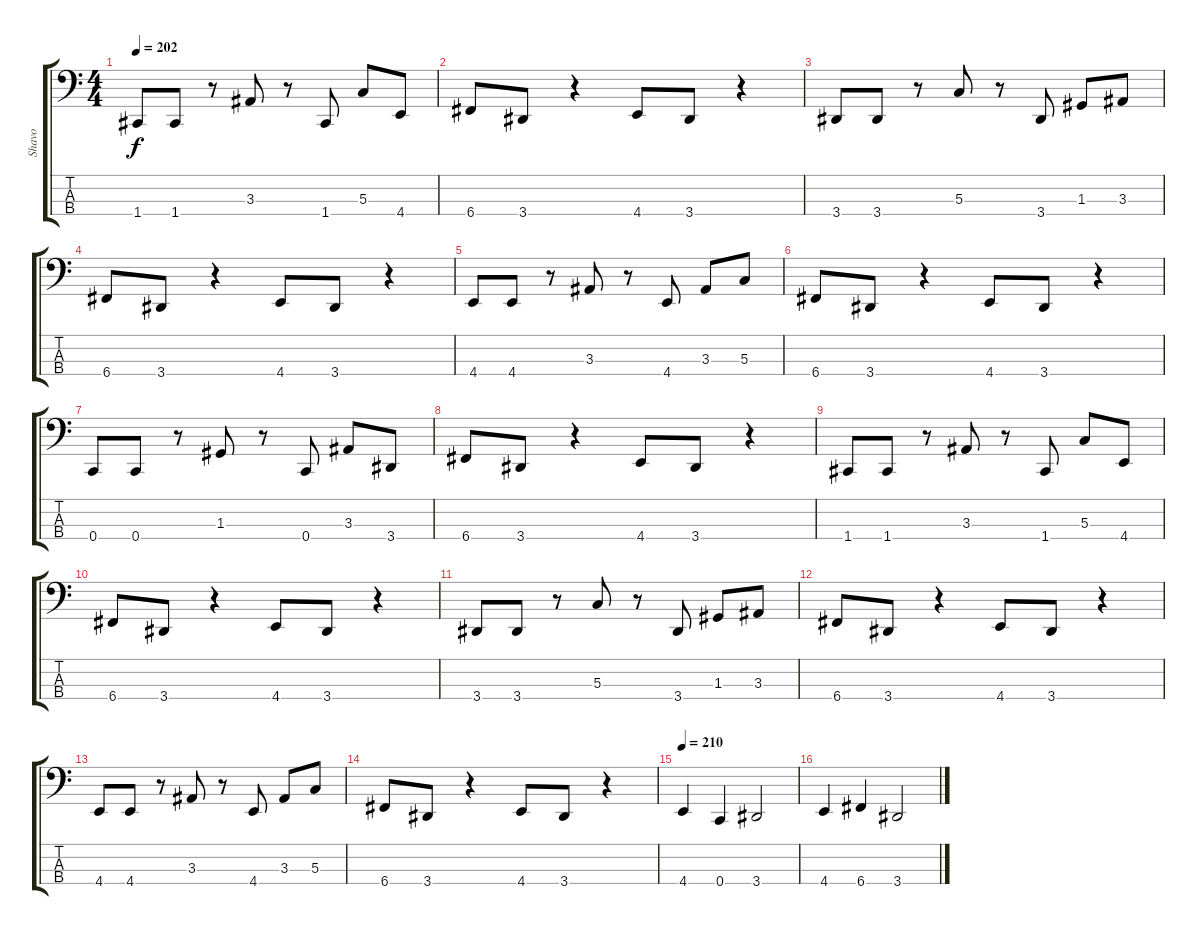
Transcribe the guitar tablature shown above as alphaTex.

\track ("Shavo" "Shavo") {instrument electricbasspick}
\staff {score tabs}
\tuning (F2 C2 G1 C1) {hide}
\ts (4 4)
\tempo 202
\clef f4
\ks c
1.4.8{dy f} 1.4.8 r.8 3.3.8 r.8 1.4.8 5.3.8 4.4.8 |
6.4.8 3.4.8 r.4 4.4.8 3.4.8 r.4 |
3.4.8 3.4.8 r.8 5.3.8 r.8 3.4.8 1.3.8 3.3.8 |
6.4.8 3.4.8 r.4 4.4.8 3.4.8 r.4 |
4.4.8 4.4.8 r.8 3.3.8 r.8 4.4.8 3.3.8 5.3.8 |
6.4.8 3.4.8 r.4 4.4.8 3.4.8 r.4 |
0.4.8 0.4.8 r.8 1.3.8 r.8 0.4.8 3.3.8 3.4.8 |
6.4.8 3.4.8 r.4 4.4.8 3.4.8 r.4 |
1.4.8 1.4.8 r.8 3.3.8 r.8 1.4.8 5.3.8 4.4.8 |
6.4.8 3.4.8 r.4 4.4.8 3.4.8 r.4 |
3.4.8 3.4.8 r.8 5.3.8 r.8 3.4.8 1.3.8 3.3.8 |
6.4.8 3.4.8 r.4 4.4.8 3.4.8 r.4 |
4.4.8 4.4.8 r.8 3.3.8 r.8 4.4.8 3.3.8 5.3.8 |
6.4.8 3.4.8 r.4 4.4.8 3.4.8 r.4 |
\section ("" "")
\tempo 210
4.4.4 0.4.4 3.4.2 |
4.4.4 6.4.4 3.4.2
